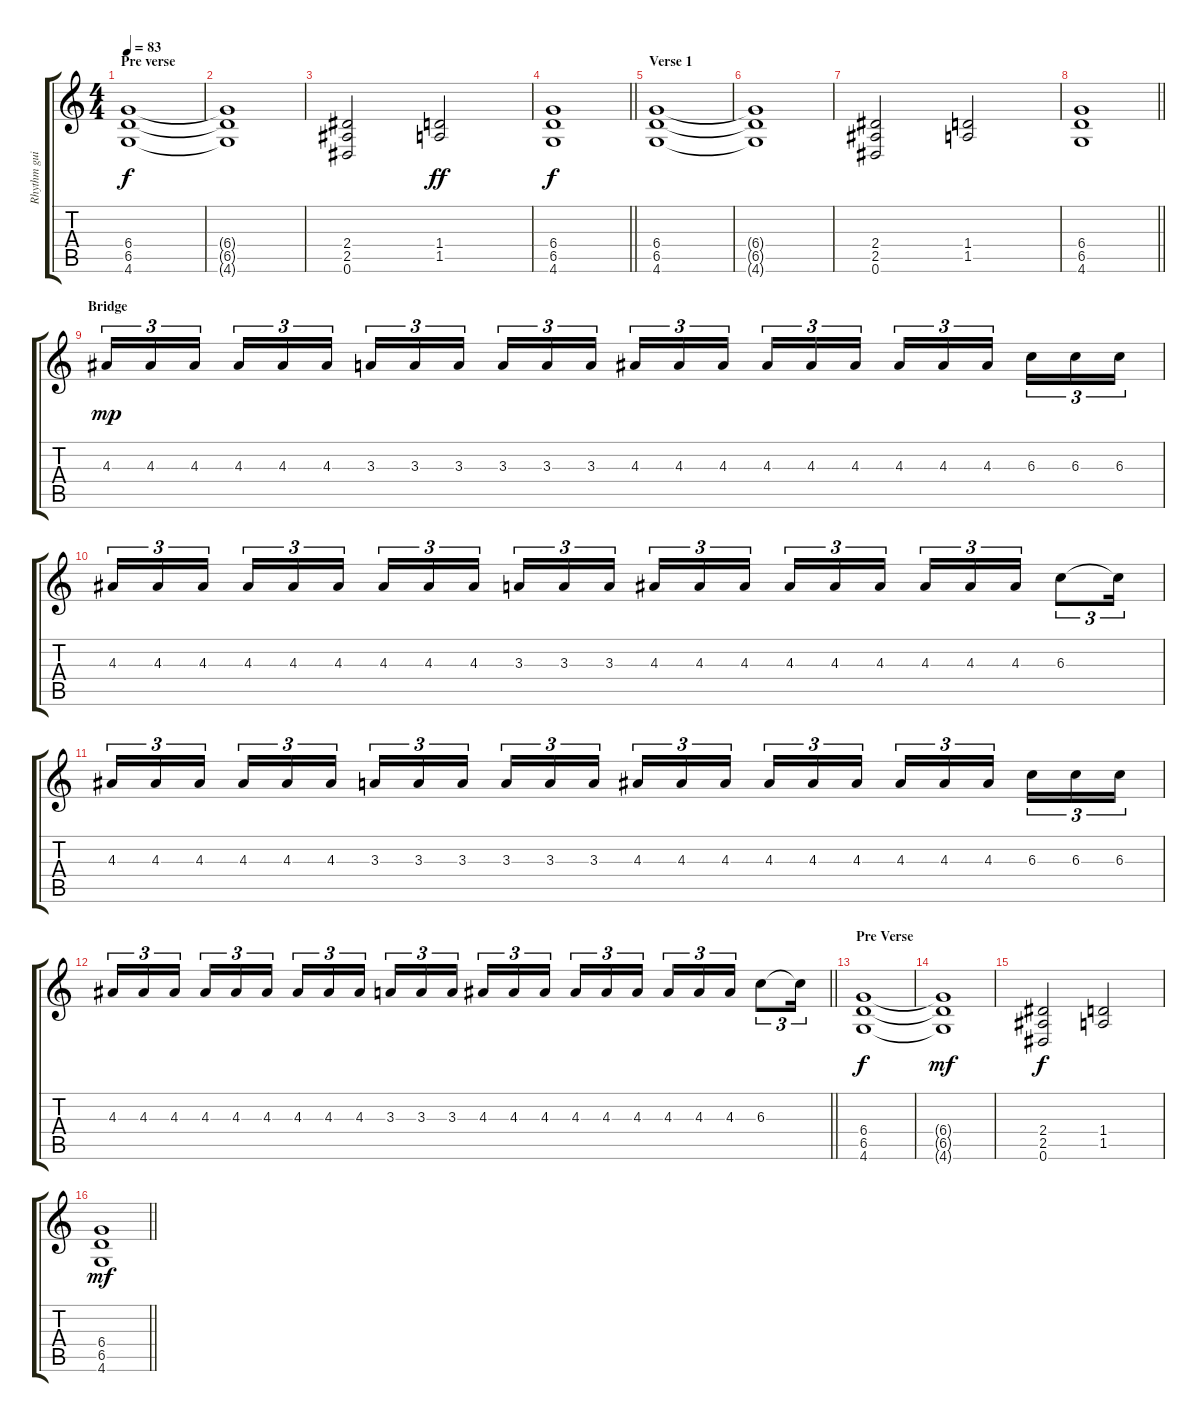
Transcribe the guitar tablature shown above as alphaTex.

\track ("Rhythm guitar - Ari" "Rhythm gui") {instrument distortionguitar}
\staff {score tabs}
\tuning (Eb4 Bb3 Gb3 Db3 Ab2 Eb2) {hide}
\ts (4 4)
\section ("" "Pre verse")
\tempo 83
\clef g2
\ks c
(6.4 6.5 4.6).1{dy f} |
(6.4{t} 6.5{t} 4.6{t}).1 |
(2.4 2.5 0.6).2 (1.4 1.5).2{dy ff} |
\barLineRight lightlight
(6.4 6.5 4.6).1{dy f} |
\section ("" "Verse 1")
(6.4 6.5 4.6).1 |
(6.4{t} 6.5{t} 4.6{t}).1 |
(2.4 2.5 0.6).2 (1.4 1.5).2 |
\barLineRight lightlight
(6.4 6.5 4.6).1 |
\section ("" "Bridge")
4.3.16{tu (3 2) dy mp} 4.3.16{tu (3 2)} 4.3.16{tu (3 2) beam splitsecondary} 4.3.16{tu (3 2)} 4.3.16{tu (3 2)} 4.3.16{tu (3 2)} 3.3.16{tu (3 2)} 3.3.16{tu (3 2)} 3.3.16{tu (3 2) beam splitsecondary} 3.3.16{tu (3 2)} 3.3.16{tu (3 2)} 3.3.16{tu (3 2)} 4.3.16{tu (3 2)} 4.3.16{tu (3 2)} 4.3.16{tu (3 2) beam splitsecondary} 4.3.16{tu (3 2)} 4.3.16{tu (3 2)} 4.3.16{tu (3 2)} 4.3.16{tu (3 2)} 4.3.16{tu (3 2)} 4.3.16{tu (3 2) beam splitsecondary} 6.3.16{tu (3 2)} 6.3.16{tu (3 2)} 6.3.16{tu (3 2)} |
4.3.16{tu (3 2)} 4.3.16{tu (3 2)} 4.3.16{tu (3 2) beam splitsecondary} 4.3.16{tu (3 2)} 4.3.16{tu (3 2)} 4.3.16{tu (3 2)} 4.3.16{tu (3 2)} 4.3.16{tu (3 2)} 4.3.16{tu (3 2) beam splitsecondary} 3.3.16{tu (3 2)} 3.3.16{tu (3 2)} 3.3.16{tu (3 2)} 4.3.16{tu (3 2)} 4.3.16{tu (3 2)} 4.3.16{tu (3 2) beam splitsecondary} 4.3.16{tu (3 2)} 4.3.16{tu (3 2)} 4.3.16{tu (3 2)} 4.3.16{tu (3 2)} 4.3.16{tu (3 2)} 4.3.16{tu (3 2)} 6.3.8{tu (3 2)} 6.3{t}.16{tu (3 2)} |
4.3.16{tu (3 2)} 4.3.16{tu (3 2)} 4.3.16{tu (3 2) beam splitsecondary} 4.3.16{tu (3 2)} 4.3.16{tu (3 2)} 4.3.16{tu (3 2)} 3.3.16{tu (3 2)} 3.3.16{tu (3 2)} 3.3.16{tu (3 2) beam splitsecondary} 3.3.16{tu (3 2)} 3.3.16{tu (3 2)} 3.3.16{tu (3 2)} 4.3.16{tu (3 2)} 4.3.16{tu (3 2)} 4.3.16{tu (3 2) beam splitsecondary} 4.3.16{tu (3 2)} 4.3.16{tu (3 2)} 4.3.16{tu (3 2)} 4.3.16{tu (3 2)} 4.3.16{tu (3 2)} 4.3.16{tu (3 2) beam splitsecondary} 6.3.16{tu (3 2)} 6.3.16{tu (3 2)} 6.3.16{tu (3 2)} |
\barLineRight lightlight
4.3.16{tu (3 2)} 4.3.16{tu (3 2)} 4.3.16{tu (3 2) beam splitsecondary} 4.3.16{tu (3 2)} 4.3.16{tu (3 2)} 4.3.16{tu (3 2)} 4.3.16{tu (3 2)} 4.3.16{tu (3 2)} 4.3.16{tu (3 2) beam splitsecondary} 3.3.16{tu (3 2)} 3.3.16{tu (3 2)} 3.3.16{tu (3 2)} 4.3.16{tu (3 2)} 4.3.16{tu (3 2)} 4.3.16{tu (3 2) beam splitsecondary} 4.3.16{tu (3 2)} 4.3.16{tu (3 2)} 4.3.16{tu (3 2)} 4.3.16{tu (3 2)} 4.3.16{tu (3 2)} 4.3.16{tu (3 2)} 6.3.8{tu (3 2)} 6.3{t}.16{tu (3 2)} |
\section ("" "Pre Verse")
(6.4 6.5 4.6).1{dy f} |
(6.4{t} 6.5{t} 4.6{t}).1{dy mf} |
(2.4 2.5 0.6).2{dy f} (1.4 1.5).2 |
\barLineRight lightlight
(6.4 6.5 4.6).1{dy mf}
